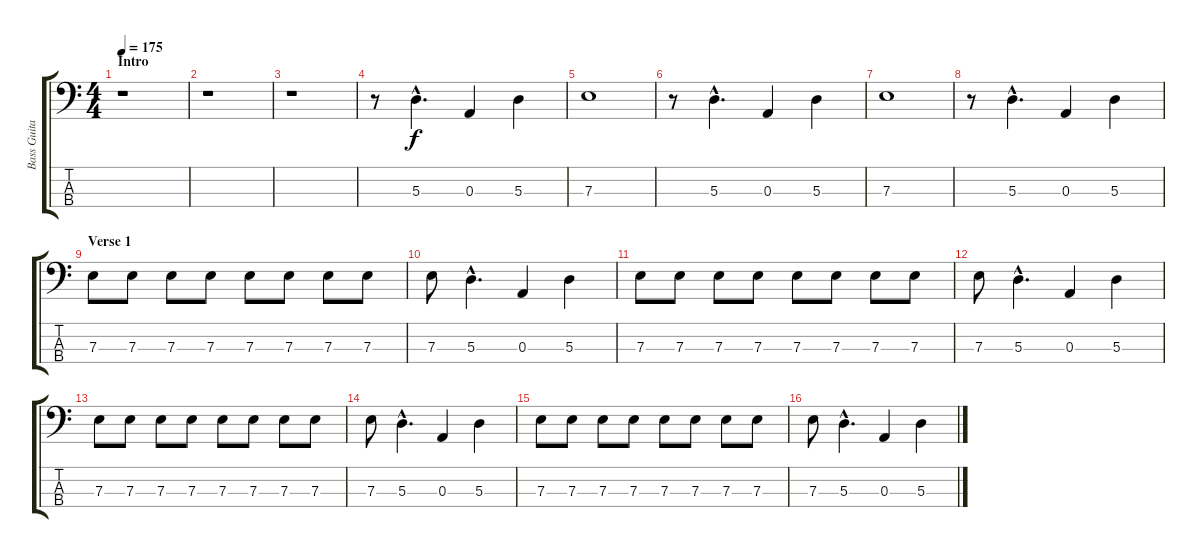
\track ("Bass Guitar" "Bass Guita") {instrument electricbassfinger}
\staff {score tabs}
\tuning (G2 D2 A1 E1) {hide}
\ts (4 4)
\section ("" "Intro")
\tempo 175
\clef f4
\ks c
r.1{dy f instrument electricbassfinger} |
r.1 |
r.1 |
r.8 5.3{hac}.4{d} 0.3.4 5.3.4 |
7.3.1 |
r.8 5.3{hac}.4{d} 0.3.4 5.3.4 |
7.3.1 |
r.8 5.3{hac}.4{d} 0.3.4 5.3.4 |
\section ("" "Verse 1")
7.3.8 7.3.8 7.3.8 7.3.8 7.3.8 7.3.8 7.3.8 7.3.8 |
7.3.8 5.3{hac}.4{d} 0.3.4 5.3.4 |
7.3.8 7.3.8 7.3.8 7.3.8 7.3.8 7.3.8 7.3.8 7.3.8 |
7.3.8 5.3{hac}.4{d} 0.3.4 5.3.4 |
7.3.8 7.3.8 7.3.8 7.3.8 7.3.8 7.3.8 7.3.8 7.3.8 |
7.3.8 5.3{hac}.4{d} 0.3.4 5.3.4 |
7.3.8 7.3.8 7.3.8 7.3.8 7.3.8 7.3.8 7.3.8 7.3.8 |
7.3.8 5.3{hac}.4{d} 0.3.4 5.3.4
